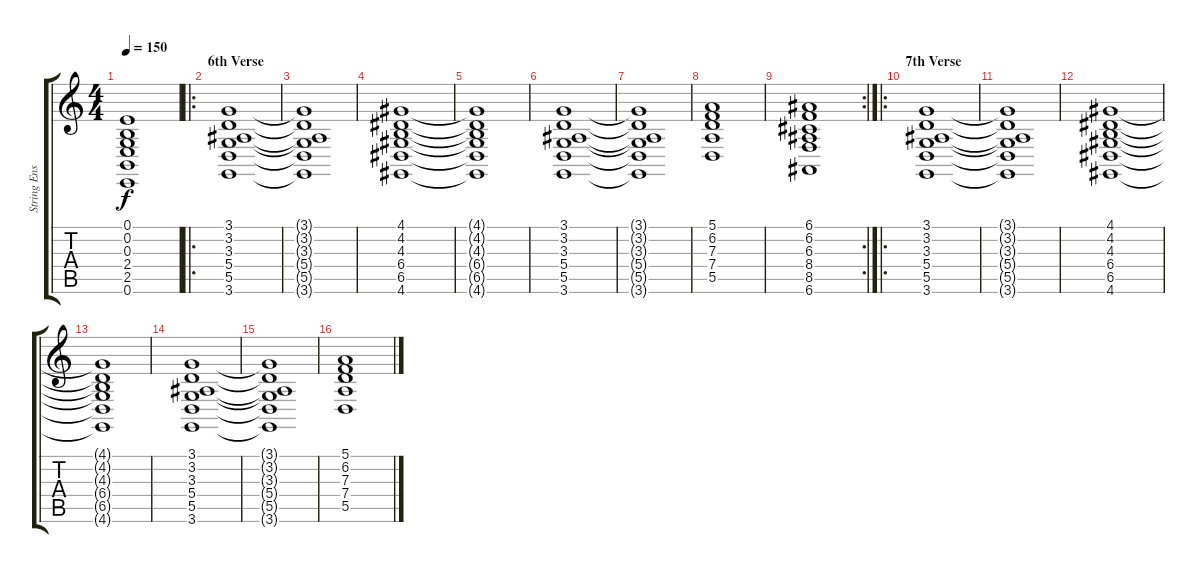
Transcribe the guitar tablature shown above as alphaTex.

\track ("String Ensemble IV" "String Ens") {instrument stringensemble2}
\staff {score tabs}
\tuning (E4 B3 G3 D3 A2 E2) {hide}
\ts (4 4)
\tempo 150
\clef g2
\ks c
(0.1{t} 0.2{t} 0.3{t} 2.4{t} 2.5{t} 0.6{t}).1{dy f} |
\ro
\section ("" "6th Verse")
(3.1 3.2 3.3 5.4 5.5 3.6).1 |
(3.1{t} 3.2{t} 3.3{t} 5.4{t} 5.5{t} 3.6{t}).1 |
(4.1 4.2 4.3 6.4 6.5 4.6).1 |
(4.1{t} 4.2{t} 4.3{t} 6.4{t} 6.5{t} 4.6{t}).1 |
(3.1 3.2 3.3 5.4 5.5 3.6).1 |
(3.1{t} 3.2{t} 3.3{t} 5.4{t} 5.5{t} 3.6{t}).1 |
(5.1 6.2 7.3 7.4 5.5).1 |
\rc 2
(6.1 6.2 6.3 8.4 8.5 6.6).1 |
\ro
\section ("" "7th Verse")
(3.1 3.2 3.3 5.4 5.5 3.6).1 |
(3.1{t} 3.2{t} 3.3{t} 5.4{t} 5.5{t} 3.6{t}).1 |
(4.1 4.2 4.3 6.4 6.5 4.6).1 |
(4.1{t} 4.2{t} 4.3{t} 6.4{t} 6.5{t} 4.6{t}).1 |
(3.1 3.2 3.3 5.4 5.5 3.6).1 |
(3.1{t} 3.2{t} 3.3{t} 5.4{t} 5.5{t} 3.6{t}).1 |
(5.1 6.2 7.3 7.4 5.5).1
